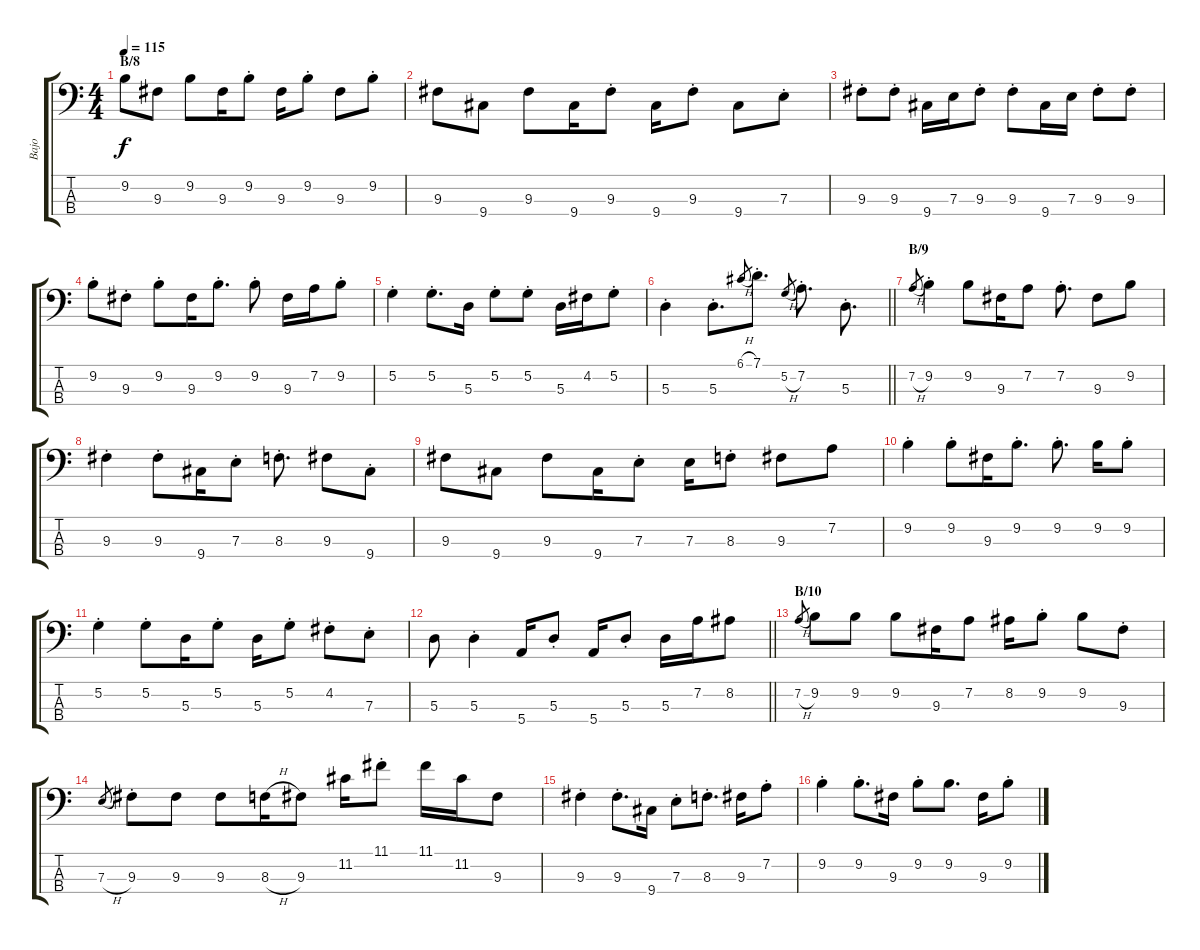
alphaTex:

\track ("Bajo" "Bajo") {instrument electricbassfinger}
\staff {score tabs}
\tuning (G2 D2 A1 E1) {hide}
\ts (4 4)
\section ("" "B/8")
\tempo 115
\clef f4
\ks c
9.2.8{dy f} 9.3.8 9.2.8 9.3.16 9.2{st}.8 9.3.16 9.2{st}.8 9.3.8 9.2{st}.8 |
9.3.8 9.4.8 9.3.8 9.4.16 9.3{st}.8 9.4.16 9.3{st}.8 9.4.8 7.3{st}.8 |
9.3{st}.8 9.3{st}.8 9.4.16 7.3.16 9.3{st}.8 9.3{st}.8 9.4.16 7.3.16 9.3{st}.8 9.3{st}.8 |
9.2{st}.8 9.3{st}.8 9.2{st}.8 9.3.16 9.2{st}.8{d} 9.2{st}.8 9.3.16 7.2.16 9.2{st}.8 |
5.2{st}.4 5.2{st}.8{d} 5.3.16 5.2{st}.8 5.2{st}.8 5.3.16 4.2.16 5.2{st}.8 |
\barLineRight lightlight
5.3{st}.4 5.3{st}.8{d} 6.1{h}.8{gr} 7.1{st}.8{d} 5.2{h}.8{gr} 7.2{st}.8{d} 5.3{st}.8{d} |
\section ("" "B/9")
7.2{h}.8{gr} 9.2{st}.4 9.2.8 9.3.16 7.2.8 7.2{st}.8{d} 9.3.8 9.2.8 |
9.3{st}.4 9.3{st}.8 9.4.16 7.3{st}.8 8.3{st}.8{d} 9.3.8 9.4{st}.8 |
9.3.8 9.4.8 9.3.8 9.4.16 7.3{st}.8 7.3.16 8.3{st}.8 9.3.8 7.2.8 |
9.2{st}.4 9.2{st}.8 9.3.16 9.2{st}.8{d} 9.2{st}.8{d} 9.2.16 9.2{st}.8 |
5.2{st}.4 5.2{st}.8 5.3.16 5.2{st}.8 5.3.16 5.2{st}.8 4.2{st}.8 7.3{st}.8 |
\barLineRight lightlight
5.3.8 5.3{st}.4 5.4.16 5.3{st}.8 5.4.16 5.3{st}.8 5.3.16 7.2.16 8.2.8 |
\section ("" "B/10")
7.2{h}.8{gr} 9.2.8 9.2.8 9.2.8 9.3.16 7.2.8 8.2.16 9.2{st}.8 9.2.8 9.3{st}.8 |
7.3{h}.8{gr} 9.3{st}.8 9.3.8 9.3.8 8.3{h}.16 9.3.8 11.2.16 11.1{st}.8 11.1.16 11.2.16 9.3.8 |
9.3{st}.4 9.3{st}.8{d} 9.4.16 7.3{st}.8 8.3{st}.8{d} 9.3.16 7.2{st}.8 |
9.2{st}.4 9.2{st}.8{d} 9.3.16 9.2{st}.8 9.2.8{d} 9.3.16 9.2{st}.8
